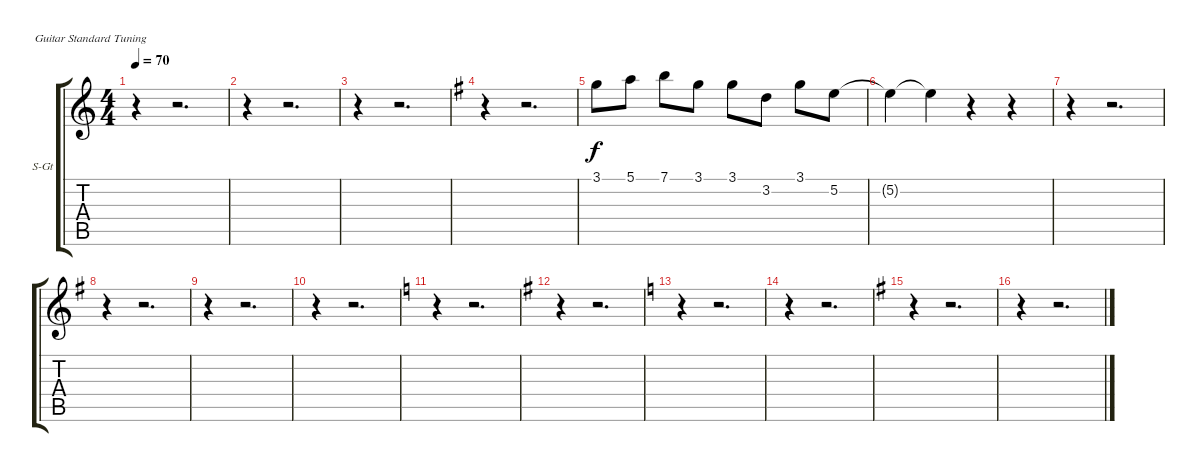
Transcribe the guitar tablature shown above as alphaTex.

\bracketExtendMode groupsimilarinstruments
\firstSystemTrackNameOrientation horizontal
\otherSystemsTrackNameOrientation horizontal
\track ("ºÍÉù" "S-Gt") {instrument stringensemble1}
\staff {score tabs}
\tuning (E4 B3 G3 D3 A2 E2)
\displaytranspose 12
\ts (4 4)
\tempo 70
\clef g2
\ks c
r.4{dy f} r.2{d} |
r.4 r.2{d} |
r.4 r.2{d} |
\ks g
r.4 r.2{d} |
3.1.8 5.1.8 7.1.8 3.1.8 3.1.8 3.2.8 3.1.8 5.2.8 |
5.2{t}.4 5.2{t}.4 r.4 r.4 |
r.4 r.2{d} |
r.4 r.2{d} |
r.4 r.2{d} |
r.4 r.2{d} |
\ks c
r.4 r.2{d} |
\ks g
r.4 r.2{d} |
\ks c
r.4 r.2{d} |
r.4 r.2{d} |
\ks g
r.4 r.2{d} |
r.4 r.2{d}
